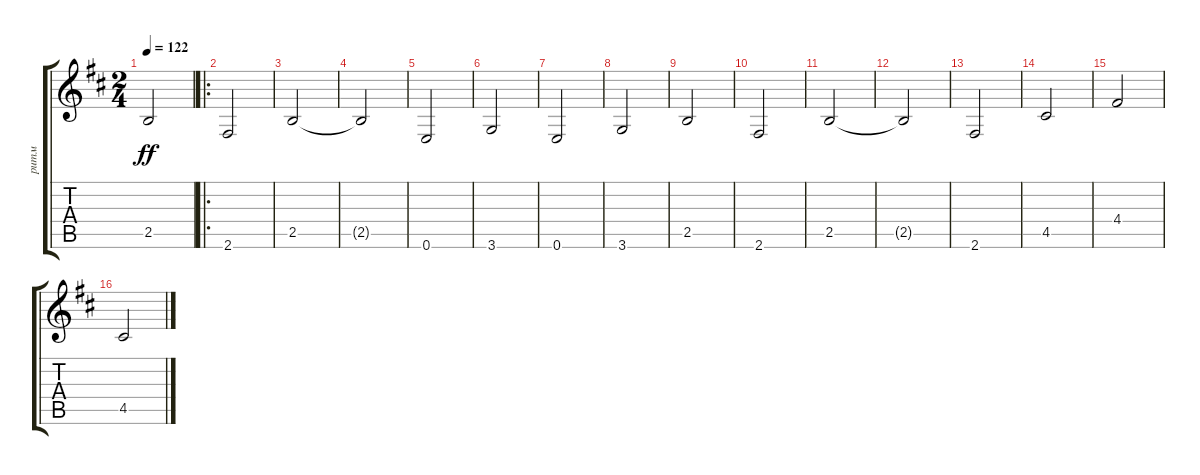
\track ("ритм" "ритм") {instrument acousticguitarsteel}
\staff {score tabs}
\tuning (E4 B3 G3 D3 A2 E2) {hide}
\ts (2 4)
\tempo 122
\clef g2
\ks bminor
2.5.2{dy ff} |
\ro
2.6.2 |
2.5.2 |
2.5{t}.2 |
0.6.2 |
3.6.2 |
0.6.2 |
3.6.2 |
2.5.2 |
2.6.2 |
2.5.2 |
2.5{t}.2 |
2.6.2 |
4.5.2 |
4.4.2 |
4.5.2
